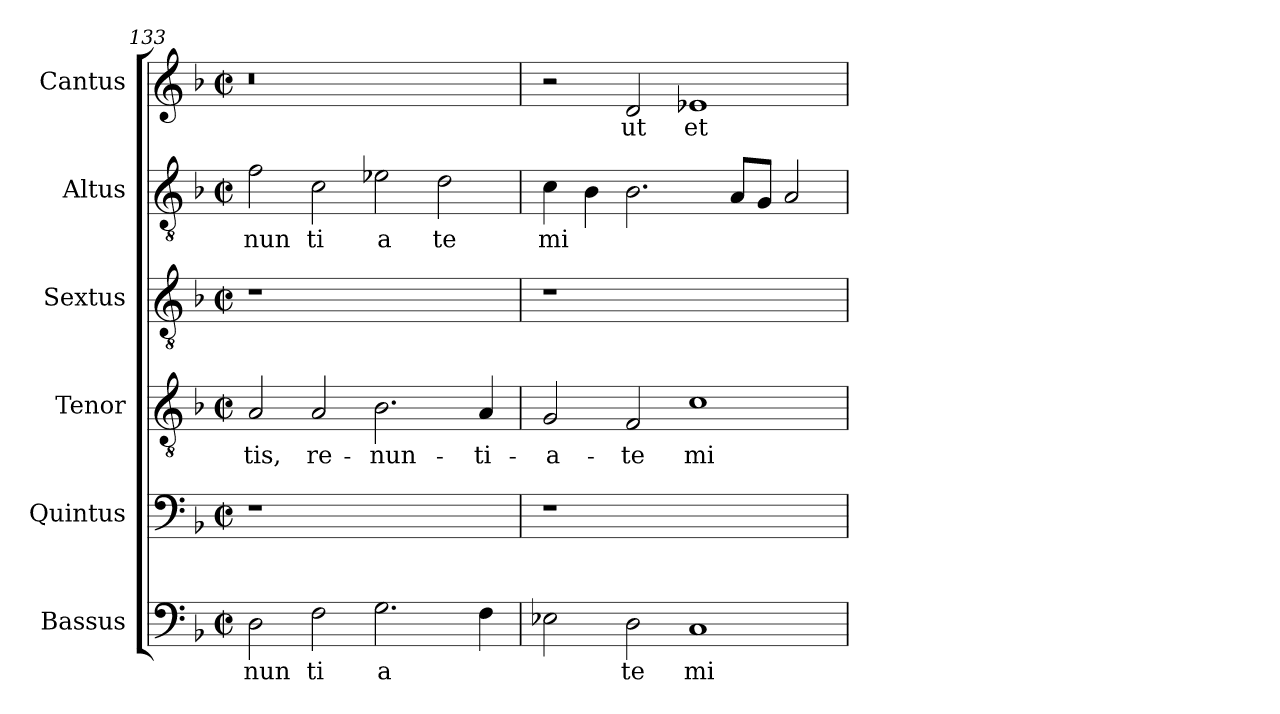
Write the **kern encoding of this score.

**kern	**text	**kern	**kern	**text	**kern	**kern	**text	**kern	**text
*part6	*part6	*part5	*part4	*part4	*part3	*part2	*part2	*part1	*part1
*staff6	*staff6	*staff5	*staff4	*staff4	*staff3	*staff2	*staff2	*staff1	*staff1
*I"Bassus	*	*I"Quintus	*I"Tenor	*	*I"Sextus	*I"Altus	*	*I"Cantus	*
*I'Bassus	*	*I'Quintus	*I'Tenor	*	*I'Sextus	*I'Altus	*	*I'Cantus	*
*clefF4	*	*clefF4	*clefGv2	*	*clefGv2	*clefGv2	*	*clefG2	*
*k[b-]	*	*k[b-]	*k[b-]	*	*k[b-]	*k[b-]	*	*k[b-]	*
*F:	*	*F:	*F:	*	*F:	*F:	*	*F:	*
*M2/2	*	*M2/2	*M2/2	*	*M2/2	*M2/2	*	*M2/2	*
*met(c|)	*	*met(c|)	*met(c|)	*	*met(c|)	*met(c|)	*	*met(c|)	*
=133	=133	=133	=133	=133	=133	=133	=133	=133	=133
!	!LO:LY:b:cj	!	!	!LO:LY:b:cj	!	!	!LO:LY:b:cj	!	!
2D\	nun	1r	2A/	-tis,	1r	2f\	nun	0r	.
!	!LO:LY:b:cj	!	!	!LO:LY:b:cj	!	!	!LO:LY:b:cj	!	!
2F\	ti	.	2A/	re-	.	2c\	ti	.	.
!	!LO:LY:b:cj	!	!	!LO:LY:b:cj	!	!	!LO:LY:b:cj	!	!
2.G\	a	1ryy	2.B-\	-nun-	1ryy	2e-X\	a	.	.
!	!	!	!	!	!	!	!LO:LY:b:cj	!	!
.	.	.	.	.	.	2d\	te	.	.
!	!	!	!	!LO:LY:b:cj	!	!	!	!	!
4F\	.	.	4A/	-ti-	.	.	.	.	.
!!LO:LB:g=z
=134	=134	=134	=134	=134	=134	=134	=134	=134	=134
!	!	!	!	!LO:LY:b:cj	!	!	!LO:LY:b	!	!
2E-X\	.	1r	2G/	-a-	1r	4c\	mi	2r	.
.	.	.	.	.	.	4B-\	.	.	.
!	!LO:LY:b:cj	!	!	!LO:LY:b:cj	!	!	!	!	!LO:LY:b:cj
2D\	te	.	2F/	-te	.	2.B-\	.	2d/	ut
!	!LO:LY:b:cj	!	!	!LO:LY:b:cj	!	!	!	!	!LO:LY:b:cj
1C	mi-	1ryy	1c	mi-	1ryy	.	.	1e-X	et
.	.	.	.	.	.	8A/L	.	.	.
.	.	.	.	.	.	8G/J	.	.	.
.	.	.	.	.	.	2A/	.	.	.
=	=	=	=	=	=	=	=	=	=
*-	*-	*-	*-	*-	*-	*-	*-	*-	*-
